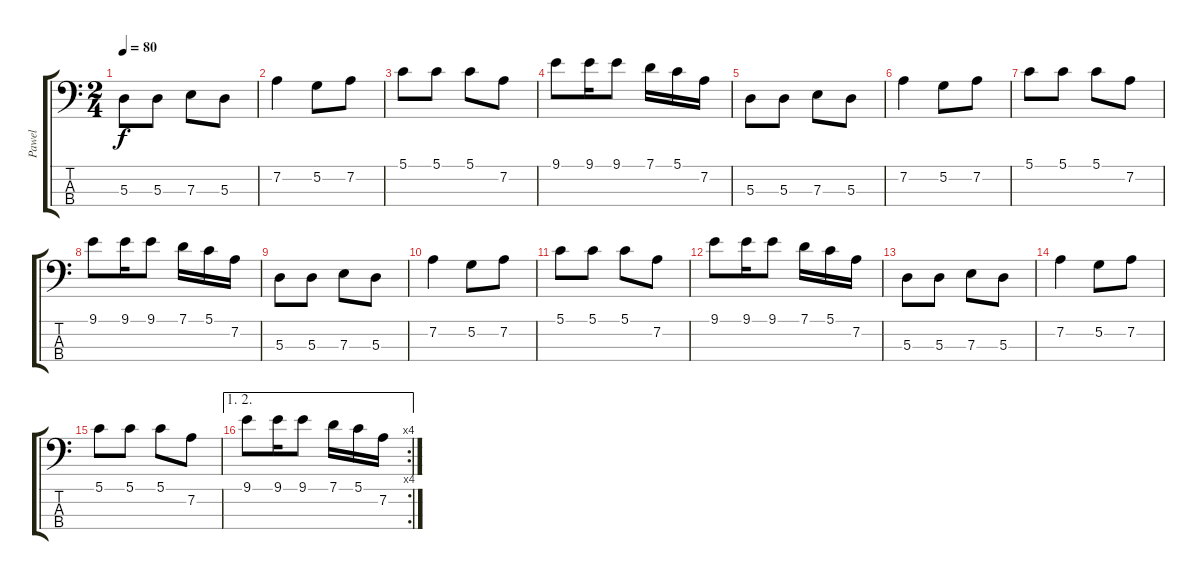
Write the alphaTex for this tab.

\track ("Pawel" "Pawel") {instrument electricbassfinger}
\staff {score tabs}
\tuning (G2 D2 A1 E1) {hide}
\ts (2 4)
\tempo 80
\clef f4
\ks c
5.3.8{dy f} 5.3.8 7.3.8 5.3.8 |
7.2.4 5.2.8 7.2.8 |
5.1.8 5.1.8 5.1.8 7.2.8 |
9.1.8 9.1.16 9.1.8 7.1.16 5.1.16 7.2.16 |
5.3.8 5.3.8 7.3.8 5.3.8 |
7.2.4 5.2.8 7.2.8 |
5.1.8 5.1.8 5.1.8 7.2.8 |
9.1.8 9.1.16 9.1.8 7.1.16 5.1.16 7.2.16 |
5.3.8 5.3.8 7.3.8 5.3.8 |
7.2.4 5.2.8 7.2.8 |
5.1.8 5.1.8 5.1.8 7.2.8 |
9.1.8 9.1.16 9.1.8 7.1.16 5.1.16 7.2.16 |
5.3.8 5.3.8 7.3.8 5.3.8 |
7.2.4 5.2.8 7.2.8 |
5.1.8 5.1.8 5.1.8 7.2.8 |
\ae (1 2)
\rc 4
9.1.8 9.1.16 9.1.8 7.1.16 5.1.16 7.2.16
